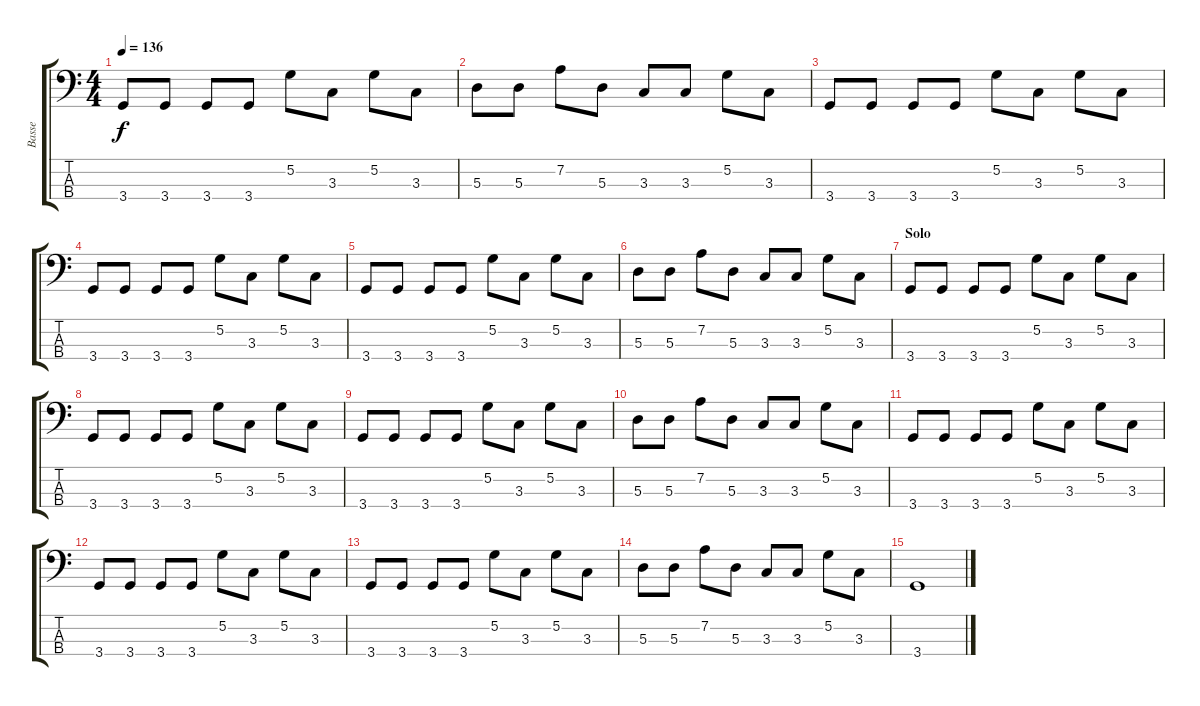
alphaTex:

\track ("Basse" "Basse") {instrument electricbasspick}
\staff {score tabs}
\tuning (G2 D2 A1 E1) {hide}
\ts (4 4)
\tempo 136
\clef f4
\ks c
3.4.8{dy f} 3.4.8 3.4.8 3.4.8 5.2.8 3.3.8 5.2.8 3.3.8 |
5.3.8 5.3.8 7.2.8 5.3.8 3.3.8 3.3.8 5.2.8 3.3.8 |
3.4.8 3.4.8 3.4.8 3.4.8 5.2.8 3.3.8 5.2.8 3.3.8 |
3.4.8 3.4.8 3.4.8 3.4.8 5.2.8 3.3.8 5.2.8 3.3.8 |
3.4.8 3.4.8 3.4.8 3.4.8 5.2.8 3.3.8 5.2.8 3.3.8 |
5.3.8 5.3.8 7.2.8 5.3.8 3.3.8 3.3.8 5.2.8 3.3.8 |
\section ("" "Solo")
3.4.8 3.4.8 3.4.8 3.4.8 5.2.8 3.3.8 5.2.8 3.3.8 |
3.4.8 3.4.8 3.4.8 3.4.8 5.2.8 3.3.8 5.2.8 3.3.8 |
3.4.8 3.4.8 3.4.8 3.4.8 5.2.8 3.3.8 5.2.8 3.3.8 |
5.3.8 5.3.8 7.2.8 5.3.8 3.3.8 3.3.8 5.2.8 3.3.8 |
3.4.8 3.4.8 3.4.8 3.4.8 5.2.8 3.3.8 5.2.8 3.3.8 |
3.4.8 3.4.8 3.4.8 3.4.8 5.2.8 3.3.8 5.2.8 3.3.8 |
3.4.8 3.4.8 3.4.8 3.4.8 5.2.8 3.3.8 5.2.8 3.3.8 |
5.3.8 5.3.8 7.2.8 5.3.8 3.3.8 3.3.8 5.2.8 3.3.8 |
3.4.1
